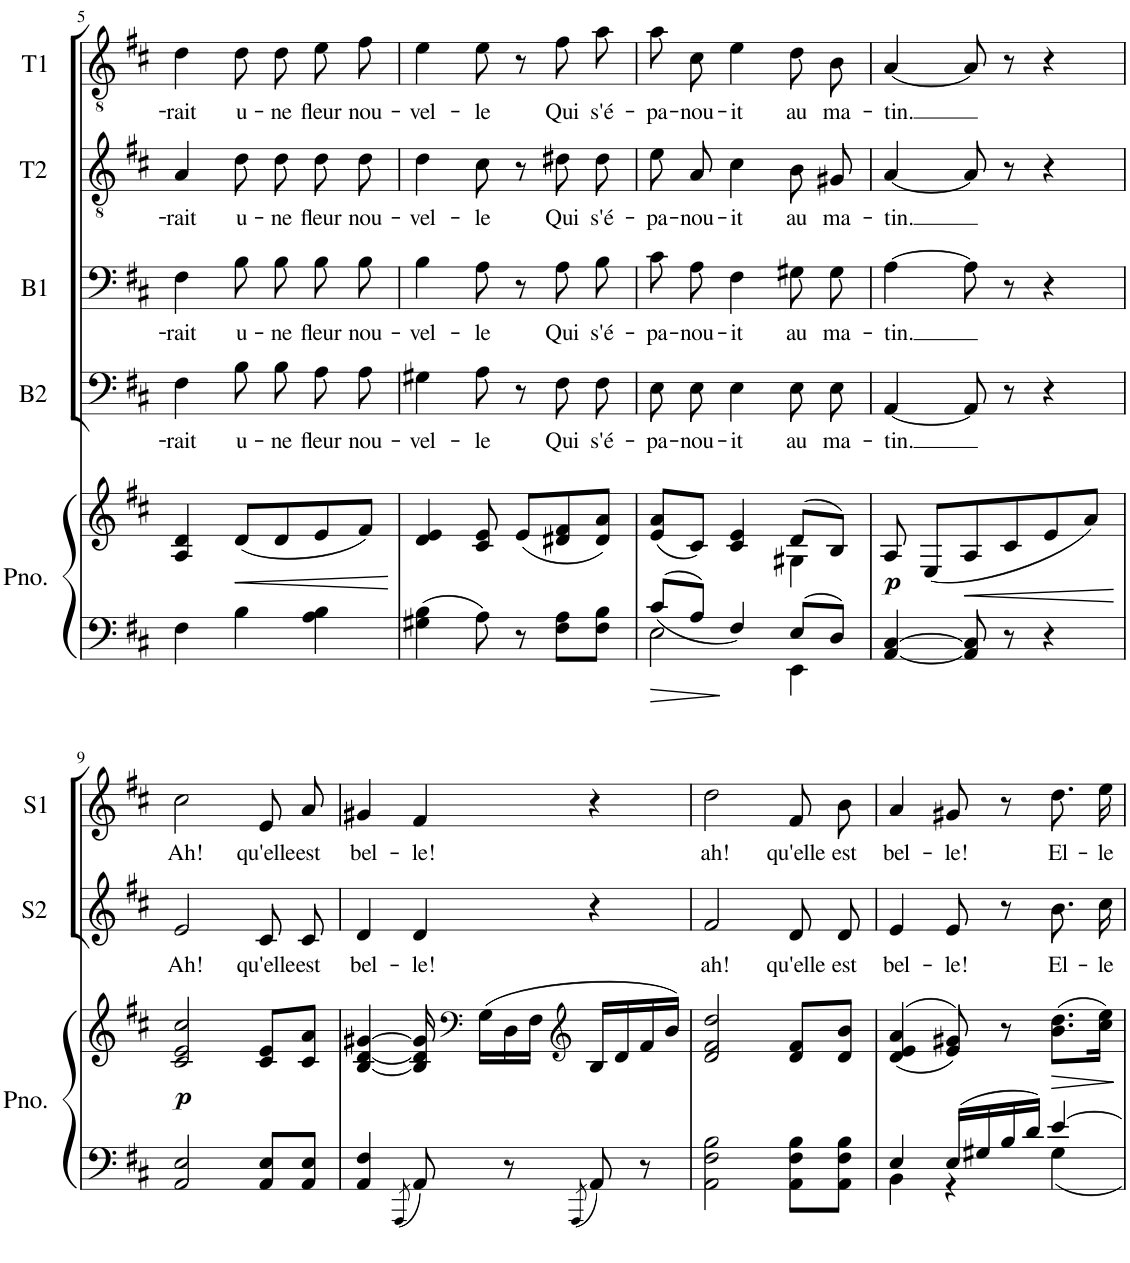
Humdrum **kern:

**kern	**kern	**dynam	**kern	**text	**kern	**text	**kern	**text	**kern	**text	**kern	**text	**kern	**text
*part7	*part7	*part7	*part6	*part6	*part5	*part5	*part4	*part4	*part3	*part3	*part2	*part2	*part1	*part1
*staff8	*staff7	*staff7/8	*staff6	*staff6	*staff5	*staff5	*staff4	*staff4	*staff3	*staff3	*staff2	*staff2	*staff1	*staff1
*I"Piano	*	*	*I"Basse 2	*	*I"Basse 1	*	*I"Tenor 2	*	*I"Tenor 1	*	*I"Soprano 2	*	*I"Soprano 1	*
*I'Pno.	*	*	*I'B2	*	*I'B1	*	*I'T2	*	*I'T1	*	*I'S2	*	*I'S1	*
!!LO:PB:g=z
*clefF4	*clefG2	*	*clefF4	*	*clefF4	*	*clefGv2	*	*clefGv2	*	*clefG2	*	*clefG2	*
*k[f#c#]	*k[f#c#]	*	*k[f#c#]	*	*k[f#c#]	*	*k[f#c#]	*	*k[f#c#]	*	*k[f#c#]	*	*k[f#c#]	*
*M3/4	*M3/4	*	*M3/4	*	*M3/4	*	*M3/4	*	*M3/4	*	*M3/4	*	*M3/4	*
=5	=5	=5	=5	=5	=5	=5	=5	=5	=5	=5	=5	=5	=5	=5
!	!	!	!	!LO:LY:b	!	!LO:LY:b	!	!LO:LY:b	!	!LO:LY:b	!	!	!	!
4F#\	4A/ 4d/	.	4F#\	-rait	4F#\	-rait	4A/	-rait	4d\	-rait	2.r	.	2.r	.
!	!	!LO:HP:b	!	!LO:LY:b	!	!LO:LY:b	!	!LO:LY:b	!	!LO:LY:b	!	!	!	!
4B\	(8d/L	<	8B\L	u-	8B\L	u-	8d\L	u-	8d\L	u-	.	.	.	.
!	!	!	!	!LO:LY:b	!	!LO:LY:b	!	!LO:LY:b	!	!LO:LY:b	!	!	!	!
.	8d/	.	8B\J	-ne	8B\J	-ne	8d\J	-ne	8d\J	-ne	.	.	.	.
!	!	!	!	!LO:LY:b	!	!LO:LY:b	!	!LO:LY:b	!	!LO:LY:b	!	!	!	!
4A\ 4B\	8e/	.	8A\L	fleur	8B\L	fleur	8d\L	fleur	8e\L	fleur	.	.	.	.
!	!	!	!	!LO:LY:b	!	!LO:LY:b	!	!LO:LY:b	!	!LO:LY:b	!	!	!	!
.	8f#/J)	.	8A\J	nou-	8B\J	nou-	8d\J	nou-	8f#\J	nou-	.	.	.	.
.	.	[	.	.	.	.	.	.	.	.	.	.	.	.
=6	=6	=6	=6	=6	=6	=6	=6	=6	=6	=6	=6	=6	=6	=6
!	!	!	!	!LO:LY:b	!	!LO:LY:b	!	!LO:LY:b	!	!LO:LY:b	!	!	!	!
4G#X\ 4B\	4d/ 4e/	.	4G#X\	-vel-	4B\	-vel-	4d\	-vel-	4e\	-vel-	2.r	.	2.r	.
!	!	!	!	!LO:LY:b	!	!LO:LY:b	!	!LO:LY:b	!	!LO:LY:b	!	!	!	!
8A\	8c#/ 8e/	.	8A\	-le	8A\	-le	8c#\	-le	8e\	-le	.	.	.	.
8r	(8e/L	.	8r	.	8r	.	8r	.	8r	.	.	.	.	.
!	!	!	!	!LO:LY:b	!	!LO:LY:b	!	!LO:LY:b	!	!LO:LY:b	!	!	!	!
8F#\ 8A\L	8d#X/ 8f#/	.	8F#\L	Qui	8A\L	Qui	8d#X\L	Qui	8f#\L	Qui	.	.	.	.
!	!	!	!	!LO:LY:b	!	!LO:LY:b	!	!LO:LY:b	!	!LO:LY:b	!	!	!	!
8F#\ 8B\J	8d#/ 8a/J)	.	8F#\J	s'é-	8B\J	s'é-	8d#\J	s'é-	8a\J	s'é-	.	.	.	.
=7	=7	=7	=7	=7	=7	=7	=7	=7	=7	=7	=7	=7	=7	=7
*^	*^	*	*	*	*	*	*	*	*	*	*	*	*	*
!	!	!	!	!	!	!LO:LY:b	!	!LO:LY:b	!	!LO:LY:b	!	!LO:LY:b	!	!	!	!
8c#/L	2E\	(8e/ 8a/L	2ryy	.	8E\L	-pa-	8c#\L	-pa-	8e\L	-pa-	8a\L	-pa-	2.r	.	2.r	.
!	!	!	!	!	!	!LO:LY:b	!	!LO:LY:b	!	!LO:LY:b	!	!LO:LY:b	!	!	!	!
8A/J	.	8c#/J)	.	.	8E\J	-nou-	8A\J	-nou-	8A\J	-nou-	8c#\J	-nou-	.	.	.	.
!	!	!	!	!	!	!LO:LY:b	!	!LO:LY:b	!	!LO:LY:b	!	!LO:LY:b	!	!	!	!
4F#/	.	4c#/ 4e/	.	.	4E\	-it	4F#\	-it	4c#\	-it	4e\	-it	.	.	.	.
!	!	!	!	!	!	!LO:LY:b	!	!LO:LY:b	!	!LO:LY:b	!	!LO:LY:b	!	!	!	!
8E/L	4EE\	(8d/L	4G#X\	.	8E\L	au	8G#X\L	au	8B/L	au	8d\L	au	.	.	.	.
!	!	!	!	!	!	!LO:LY:b	!	!LO:LY:b	!	!LO:LY:b	!	!LO:LY:b	!	!	!	!
8D/J	.	8B/J)	.	.	8E\J	ma-	8G#\J	ma-	8G#X/J	ma-	8B\J	ma-	.	.	.	.
*v	*v	*	*	*	*	*	*	*	*	*	*	*	*	*	*	*
*	*v	*v	*	*	*	*	*	*	*	*	*	*	*	*	*
=8	=8	=8	=8	=8	=8	=8	=8	=8	=8	=8	=8	=8	=8	=8
!	!	!LO:DY:b	!	!LO:LY:b	!	!LO:LY:b	!	!LO:LY:b	!	!LO:LY:b	!	!	!	!
[4AA/ [4C#/	8A/	p	[4AA/	-tin.	[4A\	-tin.	[4A/	-tin.	[4A/	-tin.	2.r	.	2.r	.
.	(8E/L	.	.	.	.	.	.	.	.	.	.	.	.	.
!	!	!LO:HP:b	!	!	!	!	!	!	!	!	!	!	!	!
8AA/] 8C#/]	8A/	<	8AA/]	.	8A\]	.	8A/]	.	8A/]	.	.	.	.	.
8r	8c#/	.	8r	.	8r	.	8r	.	8r	.	.	.	.	.
4r	8e/	.	4r	.	4r	.	4r	.	4r	.	.	.	.	.
.	8a/J)	.	.	.	.	.	.	.	.	.	.	.	.	.
.	.	[	.	.	.	.	.	.	.	.	.	.	.	.
!!LO:LB:g=z
=9	=9	=9	=9	=9	=9	=9	=9	=9	=9	=9	=9	=9	=9	=9
!	!	!LO:DY:b	!	!	!	!	!	!	!	!	!	!LO:LY:b	!	!LO:LY:b
2AA/ 2E/	2c#/ 2e/ 2cc#/	p	2.r	.	2.r	.	2.r	.	2.r	.	2e/	Ah!	2cc#\	Ah!
!	!	!	!	!	!	!	!	!	!	!	!	!LO:LY:b	!	!LO:LY:b
8AA/ 8E/L	8c#/ 8e/L	.	.	.	.	.	.	.	.	.	8c#/L	qu'elle	8e/L	qu'elle
!	!	!	!	!	!	!	!	!	!	!	!	!LO:LY:b	!	!LO:LY:b
8AA/ 8E/J	8c#/ 8a/J	.	.	.	.	.	.	.	.	.	8c#/J	est	8a/J	est
=10	=10	=10	=10	=10	=10	=10	=10	=10	=10	=10	=10	=10	=10	=10
!	!	!	!	!	!	!	!	!	!	!	!	!LO:LY:b	!	!LO:LY:b
4AA/ 4F#/	[4B/ [4d/ [4g#X/	.	2.r	.	2.r	.	2.r	.	2.r	.	4d/	bel-	4g#X/	bel-
8qAAA/	.	.	.	.	.	.	.	.	.	.	.	.	.	.
!	!	!	!	!	!	!	!	!	!	!	!	!LO:LY:b	!	!LO:LY:b
8AA/	16B/] 16d/] 16g#/]	.	.	.	.	.	.	.	.	.	4d/	-le!	4f#/	-le!
*	*clefF4	*	*	*	*	*	*	*	*	*	*	*	*	*
.	(16G\LL	.	.	.	.	.	.	.	.	.	.	.	.	.
8r	16D\	.	.	.	.	.	.	.	.	.	.	.	.	.
.	16F#\JJ	.	.	.	.	.	.	.	.	.	.	.	.	.
8qAAA/	.	.	.	.	.	.	.	.	.	.	.	.	.	.
*	*clefG2	*	*	*	*	*	*	*	*	*	*	*	*	*
8AA/	16B/LL	.	.	.	.	.	.	.	.	.	4r	.	4r	.
.	16d/	.	.	.	.	.	.	.	.	.	.	.	.	.
8r	16f#/	.	.	.	.	.	.	.	.	.	.	.	.	.
.	16b/JJ)	.	.	.	.	.	.	.	.	.	.	.	.	.
=11	=11	=11	=11	=11	=11	=11	=11	=11	=11	=11	=11	=11	=11	=11
!	!	!	!	!	!	!	!	!	!	!	!	!LO:LY:b	!	!LO:LY:b
2AA\ 2F#\ 2B\	2d/ 2f#/ 2dd/	.	2.r	.	2.r	.	2.r	.	2.r	.	2f#/	ah!	2dd\	ah!
!	!	!	!	!	!	!	!	!	!	!	!	!LO:LY:b	!	!LO:LY:b
8AA\ 8F#\ 8B\L	8d/ 8f#/L	.	.	.	.	.	.	.	.	.	8d/L	qu'elle	8f#/L	qu'elle
!	!	!	!	!	!	!	!	!	!	!	!	!LO:LY:b	!	!LO:LY:b
8AA\ 8F#\ 8B\J	8d/ 8b/J	.	.	.	.	.	.	.	.	.	8d/J	est	8b/J	est
=12	=12	=12	=12	=12	=12	=12	=12	=12	=12	=12	=12	=12	=12	=12
*^	*	*	*	*	*	*	*	*	*	*	*	*	*	*
!	!	!	!	!	!	!	!	!	!	!	!	!	!LO:LY:b	!	!LO:LY:b
4E/	4BB\	((>4d/ 4e/ 4a/	.	2.r	.	2.r	.	2.r	.	2.r	.	4e/	bel-	4a/	bel-
!	!	!	!	!	!	!	!	!	!	!	!	!	!LO:LY:b	!	!LO:LY:b
16E/LL	4r	8e/ 8g#X/))	.	.	.	.	.	.	.	.	.	8e/	-le!	8g#X/	-le!
16G#X/	.	.	.	.	.	.	.	.	.	.	.	.	.	.	.
16B/	.	8r	.	.	.	.	.	.	.	.	.	8r	.	8r	.
16d/JJ	.	.	.	.	.	.	.	.	.	.	.	.	.	.	.
!	!	!	!LO:HP:b	!	!	!	!	!	!	!	!	!	!LO:LY:b	!	!LO:LY:b
[4e/	4G#\	(8.b\ 8.dd\L	>	.	.	.	.	.	.	.	.	8.b\L	El-	8.dd\L	El-
!	!	!	!	!	!	!	!	!	!	!	!	!	!LO:LY:b	!	!LO:LY:b
.	.	16cc#\ 16ee\Jk)	.	.	.	.	.	.	.	.	.	16cc#\Jk	-le	16ee\Jk	-le
*v	*v	*	*	*	*	*	*	*	*	*	*	*	*	*	*
.	.	]	.	.	.	.	.	.	.	.	.	.	.	.
=	=	=	=	=	=	=	=	=	=	=	=	=	=	=
*-	*-	*-	*-	*-	*-	*-	*-	*-	*-	*-	*-	*-	*-	*-
